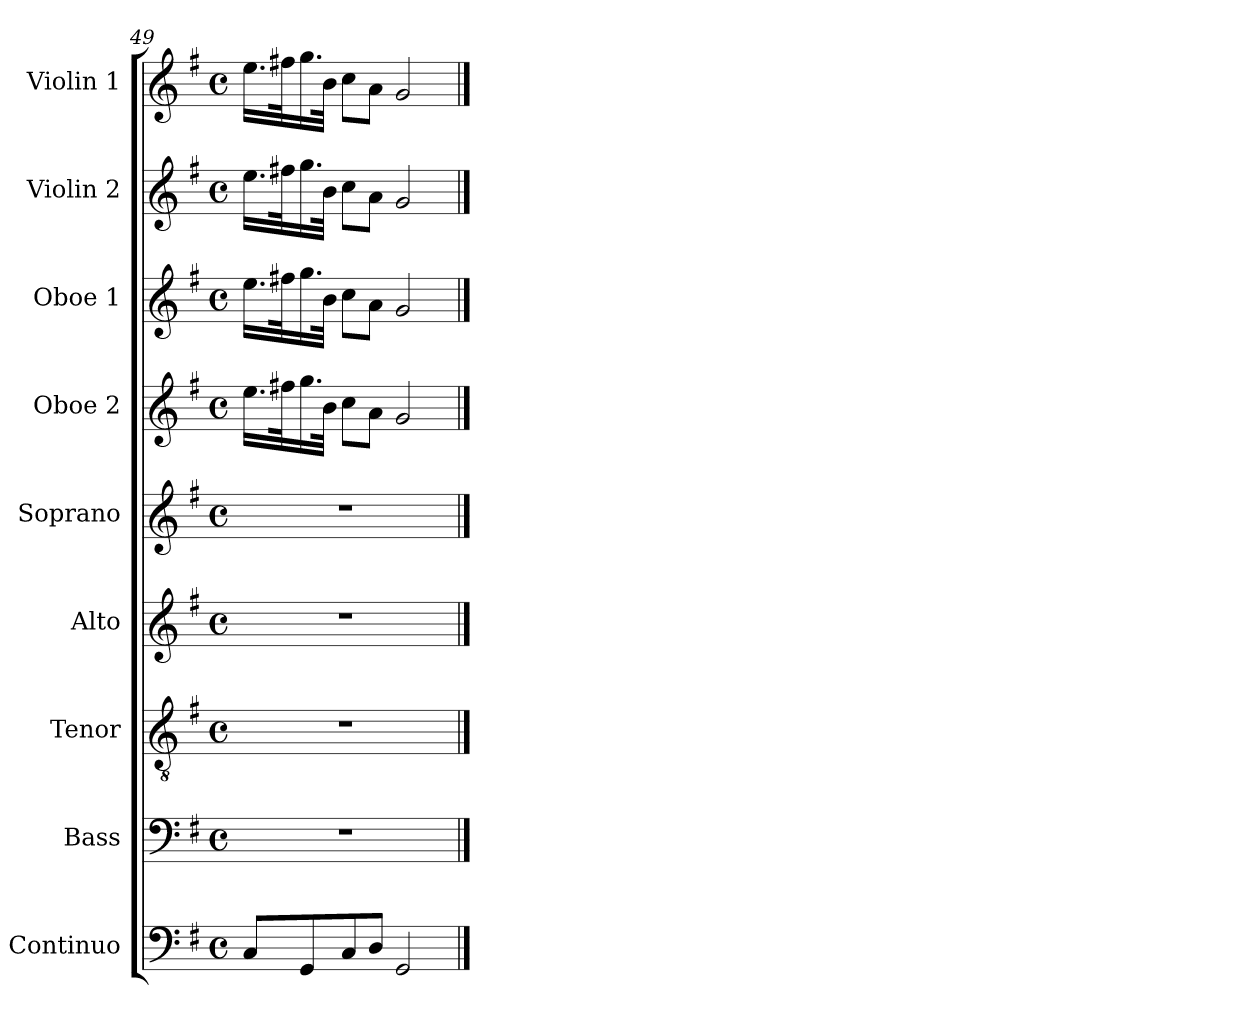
**kern	**kern	**kern	**kern	**kern	**kern	**kern	**kern	**kern
*part9	*part8	*part7	*part6	*part5	*part4	*part3	*part2	*part1
*staff9	*staff8	*staff7	*staff6	*staff5	*staff4	*staff3	*staff2	*staff1
*I"Continuo	*I"Bass	*I"Tenor	*I"Alto	*I"Soprano	*I"Oboe 2	*I"Oboe 1	*I"Violin 2	*I"Violin 1
*I'Cont.	*I'B.	*I'T.	*I'A.	*I'S.	*I'Ob. 2	*I'Ob. 1	*I'Vln. 2	*I'Vln. 1
*clefF4	*clefF4	*clefGv2	*clefG2	*clefG2	*clefG2	*clefG2	*clefG2	*clefG2
*	*	*ITrd7c12	*	*	*	*	*	*
*k[f#]	*k[f#]	*k[f#]	*k[f#]	*k[f#]	*k[f#]	*k[f#]	*k[f#]	*k[f#]
*G:	*G:	*G:	*G:	*G:	*G:	*G:	*G:	*G:
*M4/4	*M4/4	*M4/4	*M4/4	*M4/4	*M4/4	*M4/4	*M4/4	*M4/4
*met(c)	*met(c)	*met(c)	*met(c)	*met(c)	*met(c)	*met(c)	*met(c)	*met(c)
=49	=49	=49	=49	=49	=49	=49	=49	=49
8Ci/L	1r	1r	1r	1r	16.eei\LL	16.eei\LL	16.eei\LL	16.eei\LL
.	.	.	.	.	32ff#Xi\k	32ff#Xi\k	32ff#Xi\k	32ff#Xi\k
8GGi/	.	.	.	.	16.ggi\	16.ggi\	16.ggi\	16.ggi\
.	.	.	.	.	32bi\JJk	32bi\JJk	32bi\JJk	32bi\JJk
8Ci/	.	.	.	.	8cci\L	8cci\L	8cci\L	8cci\L
8Di/J	.	.	.	.	8ai\J	8ai\J	8ai\J	8ai\J
2GGi/	.	.	.	.	2gi/	2gi/	2gi/	2gi/
==	==	==	==	==	==	==	==	==
*-	*-	*-	*-	*-	*-	*-	*-	*-
